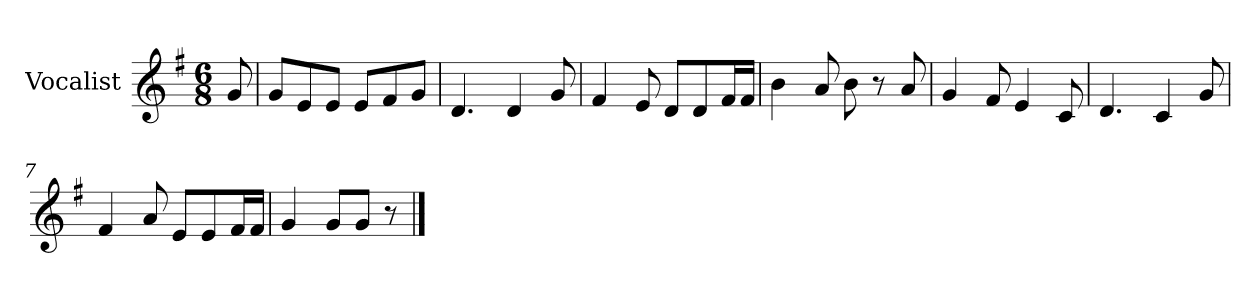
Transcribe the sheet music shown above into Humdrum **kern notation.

**kern
*part1
*staff1
*I"Vocalist
*k[f#]
*G:
*M6/8
=
8g
=1
8gL
8e
8eJ
8eL
8f#
8gJ
=2
4.d
4d
8g
=3
4f#
8e
8dL
8d
16f#L
16f#JJ
=4
4b
8a
8b
8r
8a
=5
4g
8f#
4e
8c
=6
4.d
4c
8g
=7
4f#
8a
8eL
8e
16f#L
16f#JJ
=8
4g
8gL
8gJ
8r
==
*-
